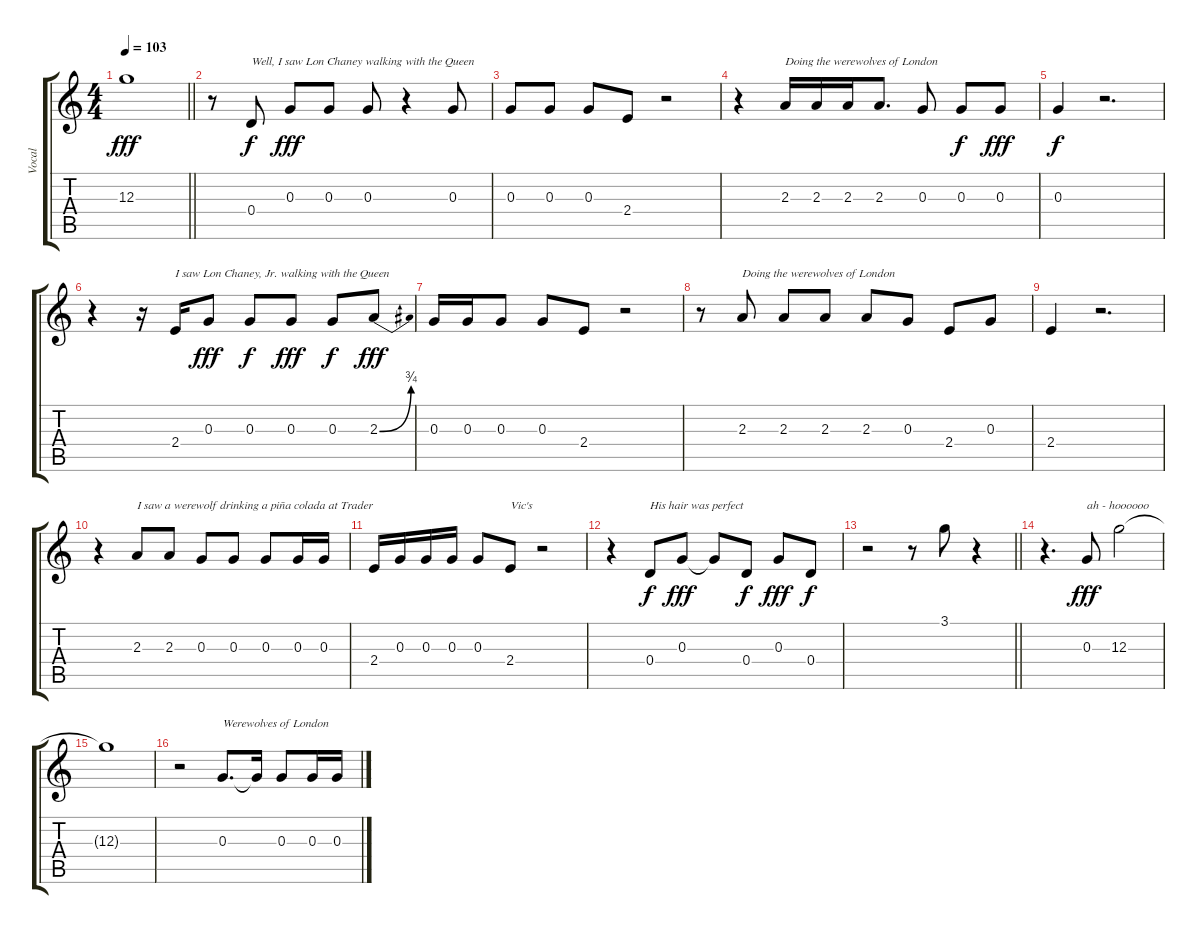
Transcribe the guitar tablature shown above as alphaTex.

\track ("Vocal" "Vocal") {instrument acousticguitarsteel}
\staff {score tabs}
\tuning (E4 B3 G3 D3 A2 E2) {hide}
\ts (4 4)
\tempo 103
\clef g2
\barLineRight lightlight
\ks c
12.3{t}.1{dy fff} |
r.8 0.4.8{txt "Well, I saw Lon Chaney walking with the Queen" dy f} 0.3.8{dy fff} 0.3.8 0.3.8 r.4 0.3.8 |
0.3.8 0.3.8 0.3.8 2.4.8 r.2 |
r.4 2.3.16{txt "Doing the werewolves of London"} 2.3.16 2.3.16 2.3.8{d} 0.3.8 0.3.8{dy f} 0.3.8{dy fff} |
0.3.4{dy f} r.2{d} |
r.4 r.16 2.4.16{txt "I saw Lon Chaney, Jr. walking with the Queen"} 0.3.8{dy fff} 0.3.8{dy f} 0.3.8{dy fff} 0.3.8{dy f} 2.3{be (bend 0 0 60 3)}.8{dy fff} |
0.3.16 0.3.16 0.3.8 0.3.8 2.4.8 r.2 |
r.8 2.3.8{txt "Doing the werewolves of London"} 2.3.8 2.3.8 2.3.8 0.3.8 2.4.8 0.3.8 |
2.4.4 r.2{d} |
r.4 2.3.8{txt "I saw a werewolf drinking a piña colada at Trader "} 2.3.8 0.3.8 0.3.8 0.3.8 0.3.16 0.3.16 |
2.4.16 0.3.16 0.3.16 0.3.16 0.3.8 2.4.8{txt "Vic's"} r.2 |
r.4 0.4.8{txt "His hair was perfect" dy f} 0.3.8{dy fff} 0.3{t}.8 0.4.8{dy f} 0.3.8{dy fff} 0.4.8{dy f} |
\barLineRight lightlight
r.2 r.8 3.1.8 r.4 |
r.4{d} 0.3.8{txt "ah - hoooooo" dy fff} 12.3.2 |
12.3{t}.1 |
r.2 0.3.8{d txt "Werewolves of London"} 0.3{t}.16 0.3.8 0.3.16 0.3.16
